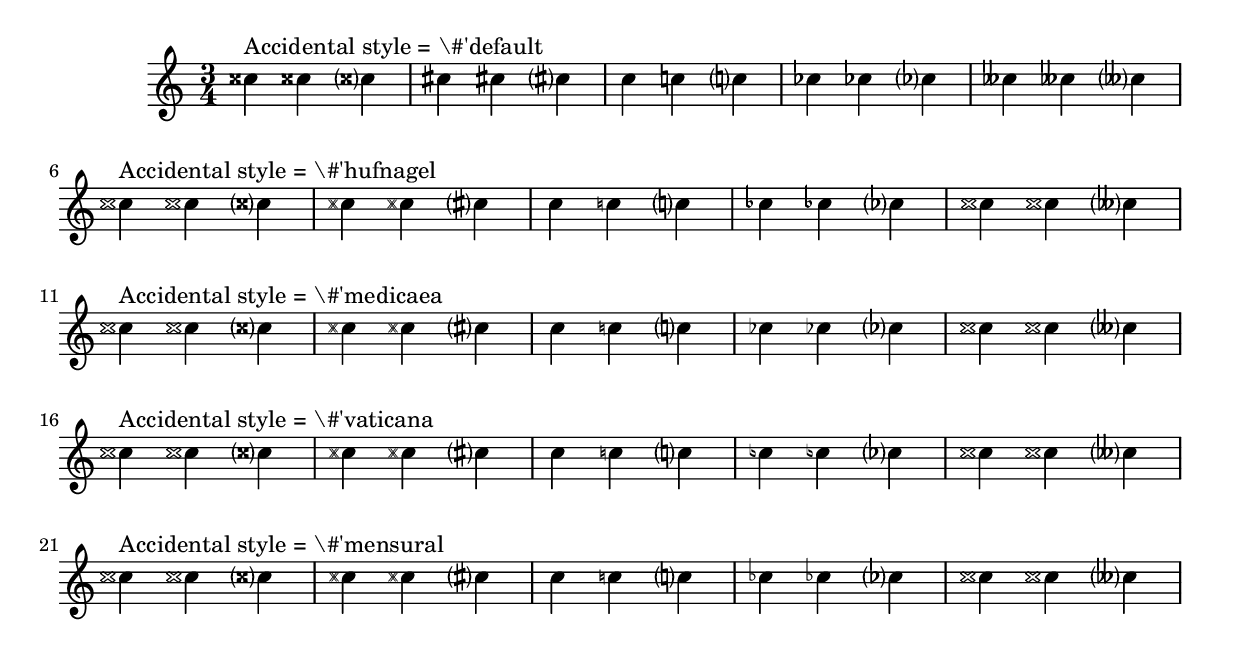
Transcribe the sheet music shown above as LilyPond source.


\header {
texidoc = "@cindex Ancient Accidentals
Accidentals are available in different ancient styles. This
file lists all of them.
"
}

\version "1.9.2"

\score { 
  \context Voice \notes\relative c {
    \time 3/4
	\property Staff.Accidental \set #'style = #'default
	cisis''^"Accidental style = \#'default" cisis! cisis? |
	cis cis! cis? | 
	c c! c? |
	ces ces! ces? |
	ceses ceses! ceses? |
	\break
	
	\property Staff.Accidental \set #'style = #'hufnagel
	cisis^"Accidental style = \#'hufnagel" cisis! cisis? |
	cis cis! cis? | 
	c c! c? |
	ces ces! ces? |
	ceses ceses! ceses? |
	\break
	
	\property Staff.Accidental \set #'style = #'medicaea
	cisis^"Accidental style = \#'medicaea" cisis! cisis? |
	cis cis! cis? | 
	c c! c? |
	ces ces! ces? |
	ceses ceses! ceses? |
	\break
	
	\property Staff.Accidental \set #'style = #'vaticana
	cisis^"Accidental style = \#'vaticana" cisis! cisis? |
	cis cis! cis? | 
	c c! c? |
	ces ces! ces? |
	ceses ceses! ceses? |
	\break
	
	\property Staff.Accidental \set #'style = #'mensural
	cisis^"Accidental style = \#'mensural" cisis! cisis? |
	cis cis! cis? | 
	c c! c? |
	ces ces! ces? |
	ceses ceses! ceses? |
	
  }
}

